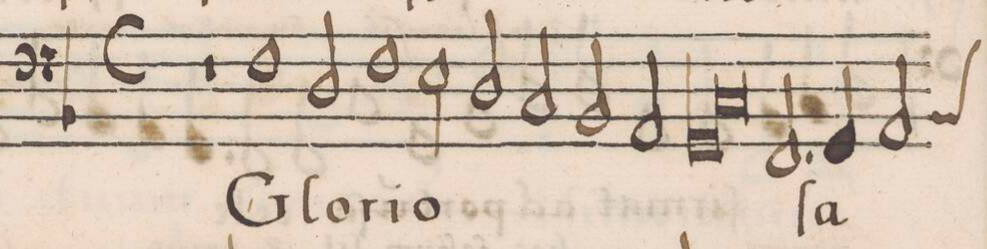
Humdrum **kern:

**kern	**text
*I"BASSVS	*
*clefF4	*
*k[b-]	*
*met(C)	*
*M2/1	*
1r	.
1F	Glo-
=2-	=2-
2D/	-ri-
1F	-o-
2E\	.
=3-	=3-
2D/	.
2C/	.
2BB-/	.
2AA/	.
=4-	=4-
*lig	*
1GG	.
1C	.
*Xlig	*
=5-	=5-
2.FF/	-ſa
4GG/	.
*custos:BB-	*
2AA/	.
*-	*-
